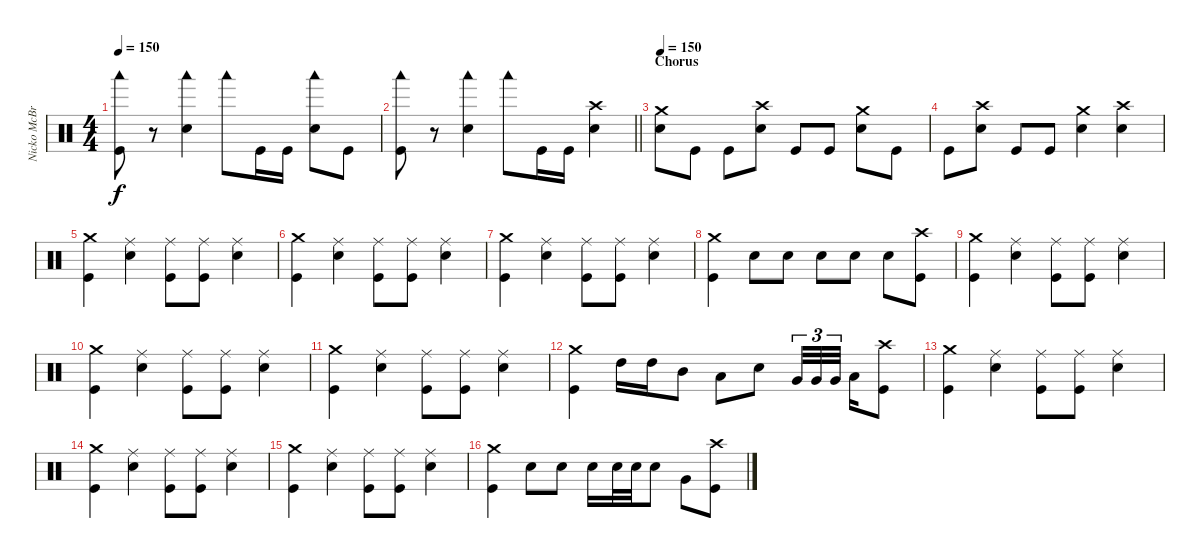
\track ("Nicko McBrain" "Nicko McBr") {instrument percussion}
\staff {score}
\articulation defaults
\ts (4 4)
\tempo 150
\clef neutral
\ks c
("Woodblock low (hit)" "Kick (hit)").8{dy f} r.8 ("Woodblock low (hit)" "Electric Snare (hit)").4 "Woodblock low (hit)".8 "Kick (hit)".16 "Kick (hit)".16 ("Woodblock low (hit)" "Electric Snare (hit)").8 "Kick (hit)".8 |
\barLineRight lightlight
("Woodblock low (hit)" "Kick (hit)").8 r.8 ("Woodblock low (hit)" "Electric Snare (hit)").4 "Woodblock low (hit)".8 "Kick (hit)".16 "Kick (hit)".16 ("Crash high (hit)" "Electric Snare (hit)").4 |
\section ("" "Chorus")
\tempo 150
("Crash medium (hit)" "Electric Snare (hit)").8 "Kick (hit)".8 "Kick (hit)".8 ("Crash high (hit)" "Electric Snare (hit)").8 "Kick (hit)".8 "Kick (hit)".8 ("Crash medium (hit)" "Electric Snare (hit)").8 "Kick (hit)".8 |
"Kick (hit)".8 ("Crash high (hit)" "Electric Snare (hit)").8 "Kick (hit)".8 "Kick (hit)".8 ("Crash medium (hit)" "Electric Snare (hit)").4 ("Crash high (hit)" "Electric Snare (hit)").4 |
("Kick (hit)" "Crash medium (hit)").4 ("Electric Snare (hit)" "Ride (middle)").4 ("Kick (hit)" "Ride (middle)").8 ("Kick (hit)" "Ride (middle)").8 ("Electric Snare (hit)" "Ride (middle)").4 |
("Kick (hit)" "Crash medium (hit)").4 ("Electric Snare (hit)" "Ride (middle)").4 ("Kick (hit)" "Ride (middle)").8 ("Kick (hit)" "Ride (middle)").8 ("Electric Snare (hit)" "Ride (middle)").4 |
("Kick (hit)" "Crash medium (hit)").4 ("Electric Snare (hit)" "Ride (middle)").4 ("Kick (hit)" "Ride (middle)").8 ("Kick (hit)" "Ride (middle)").8 ("Electric Snare (hit)" "Ride (middle)").4 |
("Kick (hit)" "Crash medium (hit)").4 "Electric Snare (hit)".8 "Electric Snare (hit)".8 "Electric Snare (hit)".8 "Electric Snare (hit)".8 "Electric Snare (hit)".8 ("Kick (hit)" "Crash high (hit)").8 |
("Kick (hit)" "Crash medium (hit)").4 ("Electric Snare (hit)" "Ride (middle)").4 ("Kick (hit)" "Ride (middle)").8 ("Kick (hit)" "Ride (middle)").8 ("Electric Snare (hit)" "Ride (middle)").4 |
("Kick (hit)" "Crash medium (hit)").4 ("Electric Snare (hit)" "Ride (middle)").4 ("Kick (hit)" "Ride (middle)").8 ("Kick (hit)" "Ride (middle)").8 ("Electric Snare (hit)" "Ride (middle)").4 |
("Kick (hit)" "Crash medium (hit)").4 ("Electric Snare (hit)" "Ride (middle)").4 ("Kick (hit)" "Ride (middle)").8 ("Kick (hit)" "Ride (middle)").8 ("Electric Snare (hit)" "Ride (middle)").4 |
("Kick (hit)" "Crash medium (hit)").4 "High Tom (hit)".16 "High Tom (hit)".16 "Mid Tom (hit)".8 "Low Tom (hit)".8 "Electric Snare (hit)".8 "Very Low Tom (hit)".32{tu (3 2)} "Very Low Tom (hit)".32{tu (3 2)} "Very Low Tom (hit)".32{tu (3 2) beam splitsecondary} "Low Floor Tom (hit)".16 ("Kick (hit)" "Crash high (hit)").8 |
("Kick (hit)" "Crash medium (hit)").4 ("Electric Snare (hit)" "Ride (middle)").4 ("Kick (hit)" "Ride (middle)").8 ("Kick (hit)" "Ride (middle)").8 ("Electric Snare (hit)" "Ride (middle)").4 |
("Kick (hit)" "Crash medium (hit)").4 ("Electric Snare (hit)" "Ride (middle)").4 ("Kick (hit)" "Ride (middle)").8 ("Kick (hit)" "Ride (middle)").8 ("Electric Snare (hit)" "Ride (middle)").4 |
("Kick (hit)" "Crash medium (hit)").4 ("Electric Snare (hit)" "Ride (middle)").4 ("Kick (hit)" "Ride (middle)").8 ("Kick (hit)" "Ride (middle)").8 ("Electric Snare (hit)" "Ride (middle)").4 |
("Kick (hit)" "Crash medium (hit)").4 "Electric Snare (hit)".8 "Electric Snare (hit)".8 "Electric Snare (hit)".16 "Electric Snare (hit)".32 "Electric Snare (hit)".32 "Electric Snare (hit)".8 "Very Low Tom (hit)".8 ("Kick (hit)" "Crash high (hit)").8
